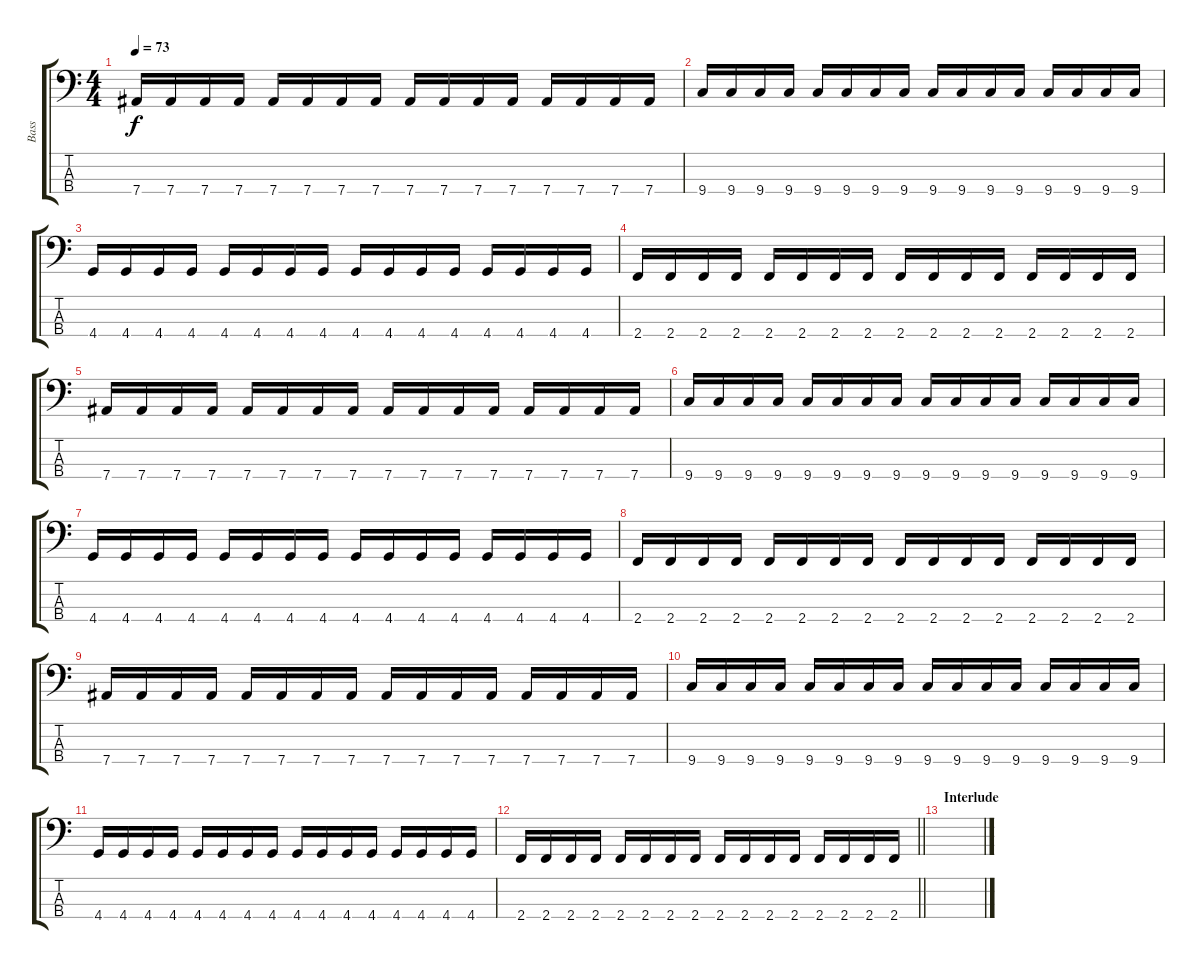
\track ("Bass" "Bass") {instrument electricbassfinger}
\staff {score tabs}
\tuning (Gb2 Db2 Ab1 Eb1) {hide}
\ts (4 4)
\tempo 73
\clef f4
\ks c
7.4.16{dy f} 7.4.16 7.4.16 7.4.16 7.4.16 7.4.16 7.4.16 7.4.16 7.4.16 7.4.16 7.4.16 7.4.16 7.4.16 7.4.16 7.4.16 7.4.16 |
9.4.16 9.4.16 9.4.16 9.4.16 9.4.16 9.4.16 9.4.16 9.4.16 9.4.16 9.4.16 9.4.16 9.4.16 9.4.16 9.4.16 9.4.16 9.4.16 |
4.4.16 4.4.16 4.4.16 4.4.16 4.4.16 4.4.16 4.4.16 4.4.16 4.4.16 4.4.16 4.4.16 4.4.16 4.4.16 4.4.16 4.4.16 4.4.16 |
2.4.16 2.4.16 2.4.16 2.4.16 2.4.16 2.4.16 2.4.16 2.4.16 2.4.16 2.4.16 2.4.16 2.4.16 2.4.16 2.4.16 2.4.16 2.4.16 |
7.4.16 7.4.16 7.4.16 7.4.16 7.4.16 7.4.16 7.4.16 7.4.16 7.4.16 7.4.16 7.4.16 7.4.16 7.4.16 7.4.16 7.4.16 7.4.16 |
9.4.16 9.4.16 9.4.16 9.4.16 9.4.16 9.4.16 9.4.16 9.4.16 9.4.16 9.4.16 9.4.16 9.4.16 9.4.16 9.4.16 9.4.16 9.4.16 |
4.4.16 4.4.16 4.4.16 4.4.16 4.4.16 4.4.16 4.4.16 4.4.16 4.4.16 4.4.16 4.4.16 4.4.16 4.4.16 4.4.16 4.4.16 4.4.16 |
2.4.16 2.4.16 2.4.16 2.4.16 2.4.16 2.4.16 2.4.16 2.4.16 2.4.16 2.4.16 2.4.16 2.4.16 2.4.16 2.4.16 2.4.16 2.4.16 |
7.4.16 7.4.16 7.4.16 7.4.16 7.4.16 7.4.16 7.4.16 7.4.16 7.4.16 7.4.16 7.4.16 7.4.16 7.4.16 7.4.16 7.4.16 7.4.16 |
9.4.16 9.4.16 9.4.16 9.4.16 9.4.16 9.4.16 9.4.16 9.4.16 9.4.16 9.4.16 9.4.16 9.4.16 9.4.16 9.4.16 9.4.16 9.4.16 |
4.4.16 4.4.16 4.4.16 4.4.16 4.4.16 4.4.16 4.4.16 4.4.16 4.4.16 4.4.16 4.4.16 4.4.16 4.4.16 4.4.16 4.4.16 4.4.16 |
\barLineRight lightlight
2.4.16 2.4.16 2.4.16 2.4.16 2.4.16 2.4.16 2.4.16 2.4.16 2.4.16 2.4.16 2.4.16 2.4.16 2.4.16 2.4.16 2.4.16 2.4.16 |
\section ("" "Interlude")
